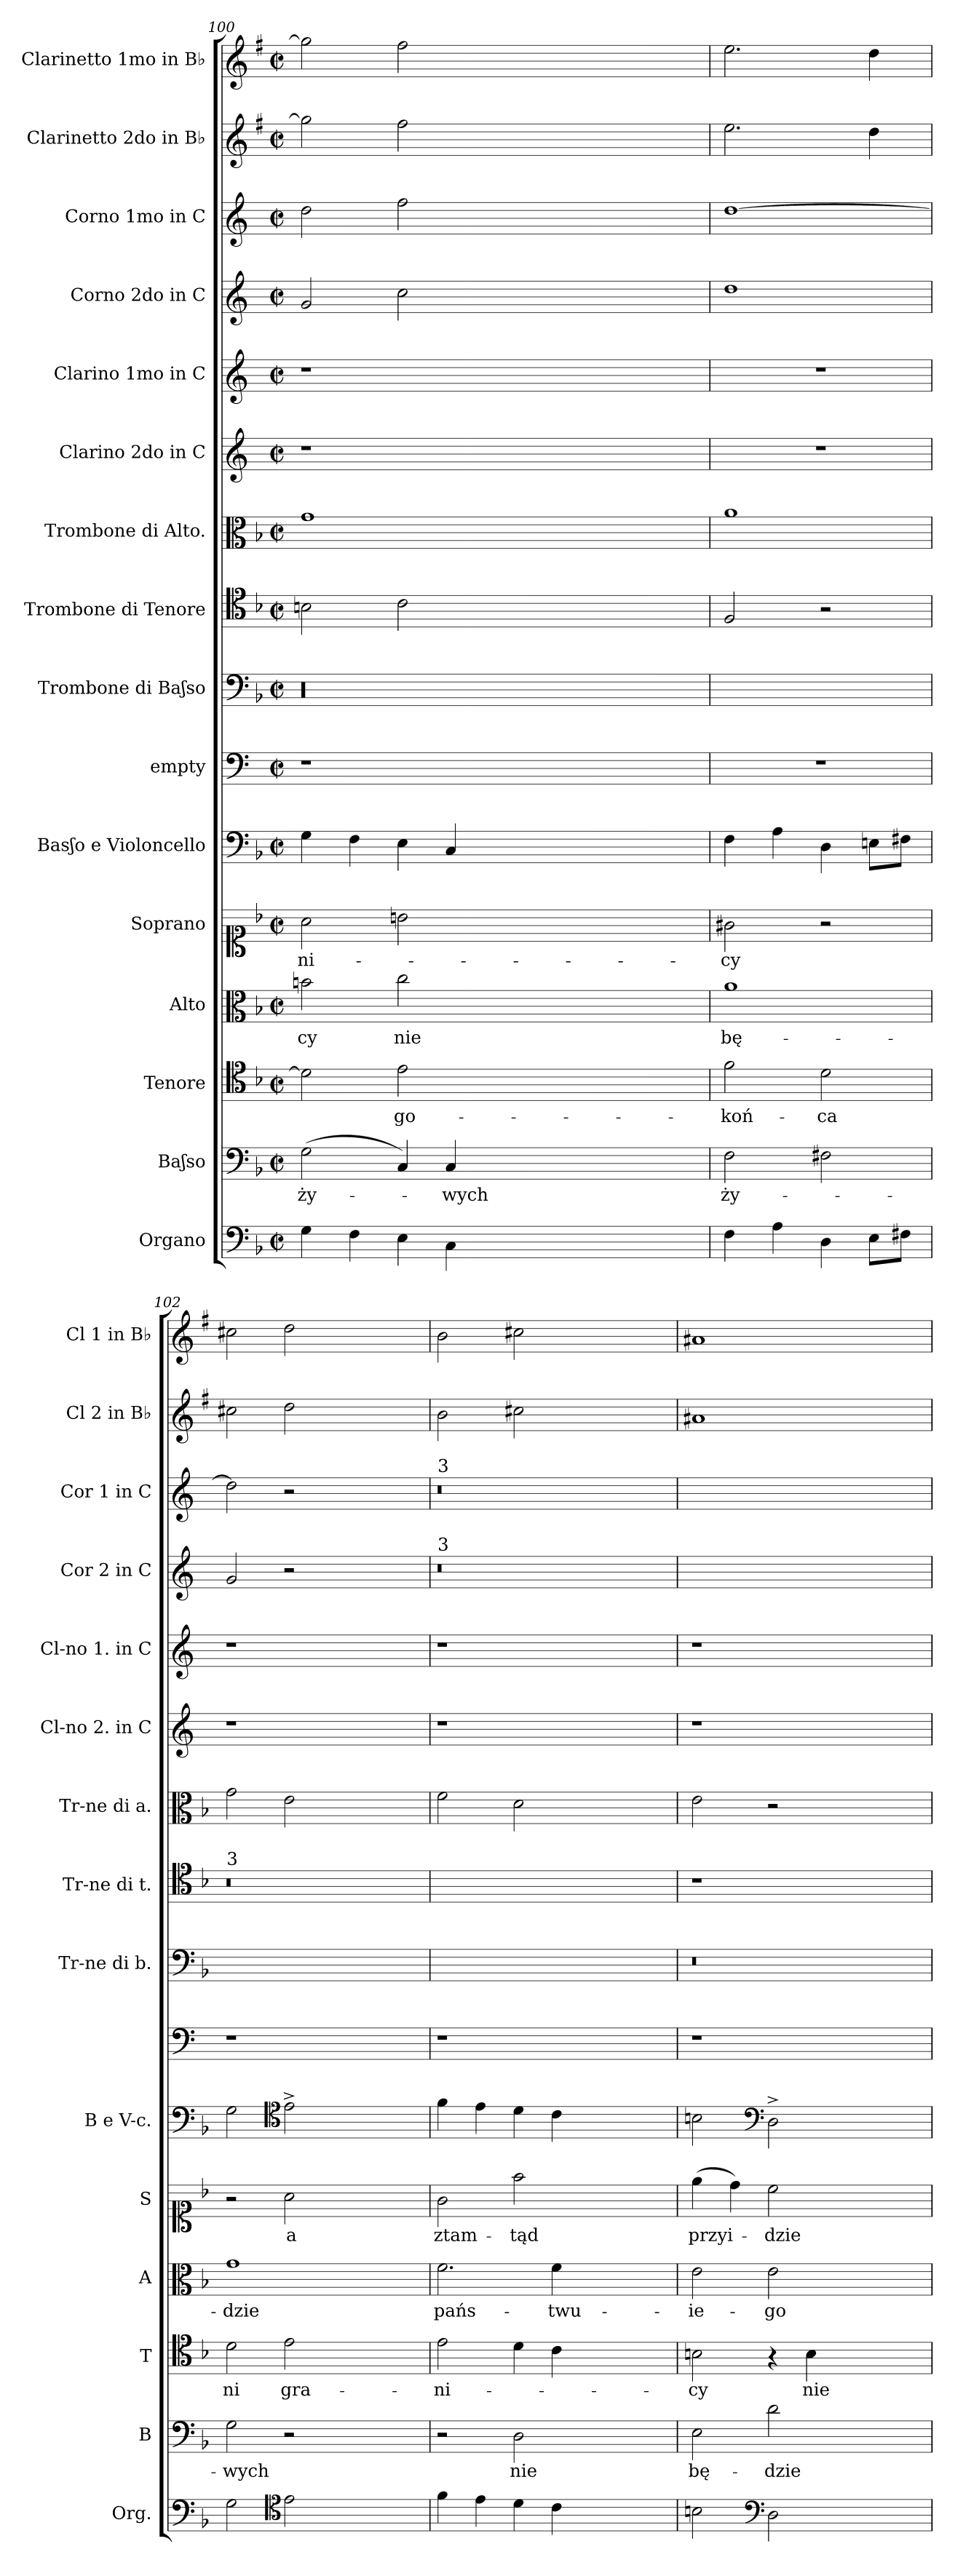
**kern	**kern	**text	**kern	**text	**kern	**text	**kern	**text	**kern	**kern	**kern	**kern	**kern	**kern	**kern	**kern	**kern	**kern	**kern
*part16	*part15	*part15	*part14	*part14	*part13	*part13	*part12	*part12	*part11	*part10	*part9	*part8	*part7	*part6	*part5	*part4	*part3	*part2	*part1
*staff16	*staff15	*staff15	*staff14	*staff14	*staff13	*staff13	*staff12	*staff12	*staff11	*staff10	*staff9	*staff8	*staff7	*staff6	*staff5	*staff4	*staff3	*staff2	*staff1
*I"Organo	*I"Baʃso	*	*I"Tenore	*	*I"Alto	*	*I"Soprano	*	*I"Basʃo e Violoncello	*I"empty	*I"Trombone di Baʃso	*I"Trombone di Tenore	*I"Trombone di Alto.	*I"Clarino 2do in C	*I"Clarino 1mo in C	*I"Corno 2do in C	*I"Corno 1mo in C	*I"Clarinetto 2do in B♭	*I"Clarinetto 1mo in B♭
*I'Org.	*I'B	*	*I'T	*	*I'A	*	*I'S	*	*I'B e V-c.	*	*I'Tr-ne di b.	*I'Tr-ne di t.	*I'Tr-ne di a.	*I'Cl-no 2. in C	*I'Cl-no 1. in C	*I'Cor 2 in C	*I'Cor 1 in C	*I'Cl 2 in B♭	*I'Cl 1 in B♭
*clefF4	*clefF4	*	*clefC4	*	*clefC3	*	*clefC1	*	*clefF4	*clefF4	*clefF4	*clefC4	*clefC3	*clefG2	*clefG2	*clefG2	*clefG2	*clefG2	*clefG2
*	*	*	*	*	*	*	*	*	*	*	*	*	*	*ITrd-3c-5	*ITrd-3c-5	*ITrd4c7	*ITrd4c7	*ITrd1c2	*ITrd1c2
*k[b-]	*k[b-]	*	*k[b-]	*	*k[b-]	*	*k[b-]	*	*k[b-]	*	*k[b-]	*k[b-]	*k[b-]	*k[b-]	*k[b-]	*k[b-]	*k[b-]	*k[b-]	*k[b-]
*F:	*F:	*	*F:	*	*F:	*	*F:	*	*F:	*	*F:	*F:	*F:	*F:	*F:	*F:	*F:	*F:	*F:
*M2/2	*M2/2	*	*M2/2	*	*M2/2	*	*M2/2	*	*M2/2	*M2/2	*M2/2	*M2/2	*M2/2	*M2/2	*M2/2	*M2/2	*M2/2	*M2/2	*M2/2
*met(c|)	*met(c|)	*	*met(c|)	*	*met(c|)	*	*met(c|)	*	*met(c|)	*met(c|)	*met(c|)	*met(c|)	*met(c|)	*met(c|)	*met(c|)	*met(c|)	*met(c|)	*met(c|)	*met(c|)
=100	=100	=100	=100	=100	=100	=100	=100	=100	=100	=100	=100	=100	=100	=100	=100	=100	=100	=100	=100
4G\	(2G\	ży-	2d\]	.	2bn\	-cy	2a\	-ni-	4G\	1r	00r	2Bn\	1g	1r	1r	2c/	2g\	2ff\]	2ff\]
4F\	.	.	.	.	.	.	.	.	4F\	.	.	.	.	.	.	.	.	.	.
4E\	4C/)	.	2e\	-go-	2cc\	-nie	2bn\	.	4E\	.	.	2c\	.	.	.	2f\	2b-\	2ee\	2ee\
4C\	4C/	-wych	.	.	.	.	.	.	4C/	.	.	.	.	.	.	.	.	.	.
0.ryy	0.ryy	.	0.ryy	.	0.ryy	.	0.ryy	.	0.ryy	0.ryy	.	0.ryy	0.ryy	0.ryy	0.ryy	0.ryy	0.ryy	0.ryy	0.ryy
=101	=101	=101	=101	=101	=101	=101	=101	=101	=101	=101	=101	=101	=101	=101	=101	=101	=101	=101	=101
4F\	2F\	ży-	2f\	koń-	1a	bę-	2g#X\	-cy	4F\	1r	1ryy	2F/	1a	1r	1r	1g	[1g	2.dd\	2.dd\
4A\	.	.	.	.	.	.	.	.	4A\	.	.	.	.	.	.	.	.	.	.
4D\	2F#X\	.	2d\	-ca	.	.	2r	.	4D\	.	.	2r	.	.	.	.	.	.	.
8E\L	.	.	.	.	.	.	.	.	8En\L	.	.	.	.	.	.	.	.	4cc\	4cc\
8F#X\J	.	.	.	.	.	.	.	.	8F#X\J	.	.	.	.	.	.	.	.	.	.
=102	=102	=102	=102	=102	=102	=102	=102	=102	=102	=102	=102	=102	=102	=102	=102	=102	=102	=102	=102
!	!	!	!	!	!	!	!	!	!	!	!	!LO:TX:a:t=3	!	!	!	!	!	!	!
2G\	2G\	-wych	2d\	ni	1g	-dzie	2r	.	2G\	1r	0ryy	0r	2g\	1r	1r	2c/	2g\]	2bn\	2bn\
*clefC4	*	*	*	*	*	*	*	*	*clefC4	*	*	*	*	*	*	*	*	*	*
2e\	2r	.	2e\	gra-	.	.	2a\	a	2e^<\	.	.	.	2e\	.	.	2r	2r	2cc\	2cc\
1ryy	1ryy	.	1ryy	.	1ryy	.	1ryy	.	1ryy	1ryy	.	.	1ryy	1ryy	1ryy	1ryy	1ryy	1ryy	1ryy
=103	=103	=103	=103	=103	=103	=103	=103	=103	=103	=103	=103	=103	=103	=103	=103	=103	=103	=103	=103
!	!	!	!	!	!	!	!	!	!	!	!	!	!	!	!	!	!LO:TX:a:t=3	!	!
!	!	!	!	!	!	!	!	!	!	!	!	!	!	!	!	!LO:TX:a:t=3	!	!	!
4f\	2r	.	2e\	-ni-	2.f\	pańs-	2g\	ztam-	4f\	1r	0ryy	0ryy	2f\	1r	1r	0r	0r	2a\	2a\
4e\	.	.	.	.	.	.	.	.	4e\	.	.	.	.	.	.	.	.	.	.
4d\	2D\	nie	4d\	.	.	.	2ff\	-tąd	4d\	.	.	.	2d\	.	.	.	.	2bn\	2bn\
4c\	.	.	4c\	.	4f\	-twu-	.	.	4c\	.	.	.	.	.	.	.	.	.	.
1ryy	1ryy	.	1ryy	.	1ryy	.	1ryy	.	1ryy	1ryy	.	.	1ryy	1ryy	1ryy	.	.	1ryy	1ryy
=104	=104	=104	=104	=104	=104	=104	=104	=104	=104	=104	=104	=104	=104	=104	=104	=104	=104	=104	=104
2Bn\	2E\	bę-	2Bn\	-cy	2e\	ie-	(4ee\	-przyi-	2Bn\	1r	0r	1r	2e\	1r	1r	0ryy	0ryy	1g#X	1g#X
.	.	.	.	.	.	.	4dd\)	.	.	.	.	.	.	.	.	.	.	.	.
*clefF4	*	*	*	*	*	*	*	*	*clefF4	*	*	*	*	*	*	*	*	*	*
2D\	2d\	-dzie	4r	.	2e\	-go	2cc\	-dzie	2D^<\	.	.	.	2r	.	.	.	.	.	.
.	.	.	4B\	nie	.	.	.	.	.	.	.	.	.	.	.	.	.	.	.
1ryy	1ryy	.	1ryy	.	1ryy	.	1ryy	.	1ryy	1ryy	.	1ryy	1ryy	1ryy	1ryy	.	.	1ryy	1ryy
=	=	=	=	=	=	=	=	=	=	=	=	=	=	=	=	=	=	=	=
*-	*-	*-	*-	*-	*-	*-	*-	*-	*-	*-	*-	*-	*-	*-	*-	*-	*-	*-	*-
